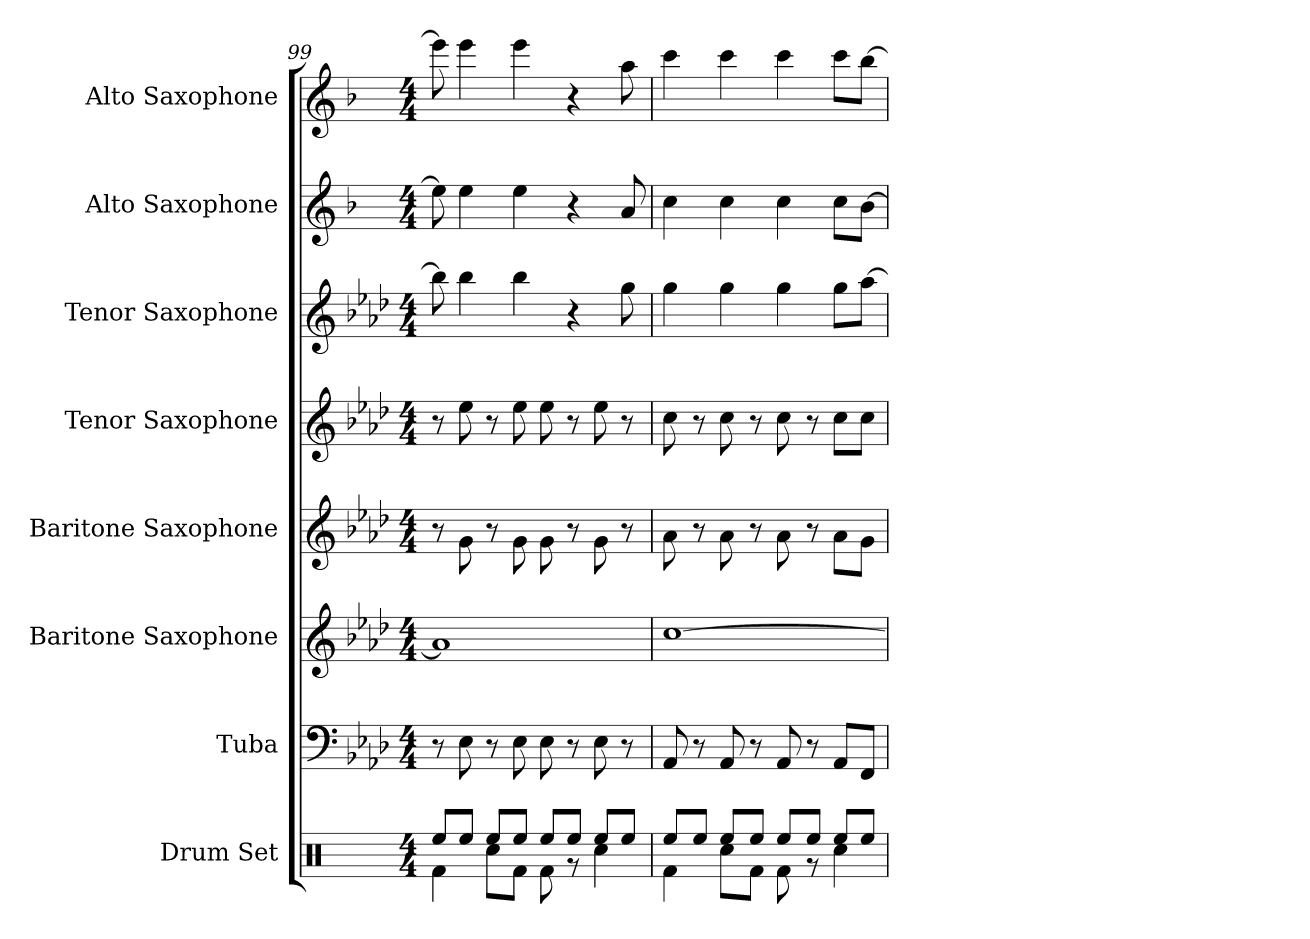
**kern	**kern	**kern	**kern	**kern	**kern	**kern	**kern
*part8	*part7	*part6	*part5	*part4	*part3	*part2	*part1
*staff8	*staff7	*staff6	*staff5	*staff4	*staff3	*staff2	*staff1
*I"Drum Set	*I"Tuba	*I"Baritone Saxophone	*I"Baritone Saxophone	*I"Tenor Saxophone	*I"Tenor Saxophone	*I"Alto Saxophone	*I"Alto Saxophone
*I'Drs.	*I'Tba.	*I'Bar. Sax.	*I'Bar. Sax.	*I'T. Sax.	*I'T. Sax.	*I'A. Sax.	*I'A. Sax.
*clefX	*clefF4	*clefG2	*clefG2	*clefG2	*clefG2	*clefG2	*clefG2
*	*	*ITrd12c21	*ITrd12c21	*ITrd8c14	*ITrd8c14	*ITrd5c9	*ITrd5c9
*k[]	*k[b-e-a-d-]	*k[b-e-a-d-]	*k[b-e-a-d-]	*k[b-e-a-d-]	*k[b-e-a-d-]	*k[b-e-a-d-]	*k[b-e-a-d-]
*M4/4	*M4/4	*M4/4	*M4/4	*M4/4	*M4/4	*M4/4	*M4/4
=99	=99	=99	=99	=99	=99	=99	=99
*^	*	*	*	*	*	*	*
8Ree/L	4Rf\	8r	1A-]	8r	8r	8b-\]	8g\]	8gg\]
8Ree/J	.	8E-\	.	8G\	8e-\	4b-\	4g\	4gg\
8Ree/L	8Rcc\L	8r	.	8r	8r	.	.	.
8Ree/J	8Rf\J	8E-\	.	8G\	8e-\	4b-\	4g\	4gg\
8Ree/L	8Rf\	8E-\	.	8G\	8e-\	.	.	.
8Ree/J	8r	8r	.	8r	8r	4r	4r	4r
8Ree/L	4Rcc\	8E-\	.	8G\	8e-\	.	.	.
8Ree/J	.	8r	.	8r	8r	8g\	8c/	8cc\
!!LO:PB:g=z
=100	=100	=100	=100	=100	=100	=100	=100	=100
8Ree/L	4Rf\	8AA-/	[1c	8A-\	8c\	4g\	4e-\	4ee-\
8Ree/J	.	8r	.	8r	8r	.	.	.
8Ree/L	8Rcc\L	8AA-/	.	8A-\	8c\	4g\	4e-\	4ee-\
8Ree/J	8Rf\J	8r	.	8r	8r	.	.	.
8Ree/L	8Rf\	8AA-/	.	8A-\	8c\	4g\	4e-\	4ee-\
8Ree/J	8r	8r	.	8r	8r	.	.	.
8Ree/L	4Rcc\	8AA-/L	.	8A-\L	8c\L	8g\L	8e-\L	8ee-\L
8Ree/J	.	8FF/J	.	8G\J	8c\J	[8a-\J	[8d-\J	[8dd-\J
*v	*v	*	*	*	*	*	*	*
=	=	=	=	=	=	=	=
*-	*-	*-	*-	*-	*-	*-	*-
